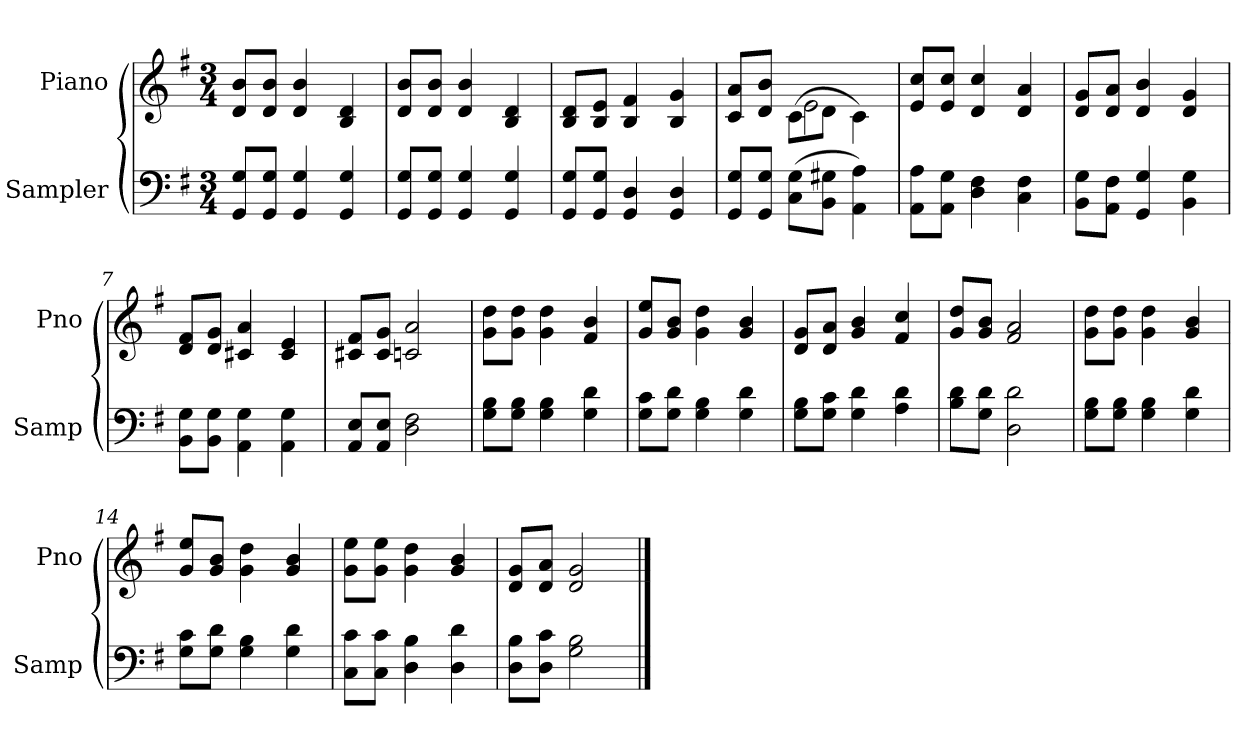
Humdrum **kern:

**kern	**kern
*part2	*part1
*staff2	*staff1
*I"Sampler	*I"Piano
*I'Samp	*I'Pno
*clefF4	*clefG2
*k[f#]	*k[f#]
*G:	*G:
*M3/4	*M3/4
=1	=1
8GG/ 8G/L	8d/ 8b/L
8GG/ 8G/J	8d/ 8b/J
4GG 4G	4d 4b
4GG 4G	4B 4d
=2	=2
8GG/ 8G/L	8d/ 8b/L
8GG/ 8G/J	8d/ 8b/J
4GG 4G	4d 4b
4GG 4G	4B 4d
=3	=3
8GG/ 8G/L	8B/ 8d/L
8GG/ 8G/J	8B/ 8e/J
4GG 4D	4B 4f#
4GG 4D	4B 4g
=4	=4
*	*^
8GG/ 8G/L	8c/ 8a/L	4ryy
8GG/ 8G/J	8d/ 8b/J	.
(8C\ 8G\L	(8c\L	2e
8BB\ 8G#X\J	8d\J	.
4AA 4A)	4c\)	.
*	*v	*v
=5	=5
8AA\ 8A\L	8e/ 8cc/L
8AA\ 8G\J	8e/ 8cc/J
4D 4F#	4d 4cc
4C 4F#	4d 4a
=6	=6
8BB\ 8G\L	8d/ 8g/L
8AA\ 8F#\J	8d/ 8a/J
4GG 4G	4d 4b
4BB 4G	4d 4g
=7	=7
8BB\ 8G\L	8d/ 8f#/L
8BB\ 8G\J	8d/ 8g/J
4AA 4G	4c#X 4a
4AA 4G	4c# 4e
=8	=8
8AA/ 8E/L	8c#X/ 8f#/L
8AA/ 8E/J	8c#/ 8g/J
2D 2F#	2cn 2a
=9	=9
8G\ 8B\L	8g\ 8dd\L
8G\ 8B\J	8g\ 8dd\J
4G 4B	4g 4dd
4G 4d	4f# 4b
=10	=10
8G\ 8c\L	8g/ 8ee/L
8G\ 8d\J	8g/ 8b/J
4G 4B	4g 4dd
4G 4d	4g 4b
=11	=11
8G\ 8B\L	8d/ 8g/L
8G\ 8c\J	8d/ 8a/J
4G 4d	4g 4b
4A 4d	4f# 4cc
=12	=12
8B\ 8d\L	8g/ 8dd/L
8G\ 8d\J	8g/ 8b/J
2D 2d	2f# 2a
=13	=13
8G\ 8B\L	8g\ 8dd\L
8G\ 8B\J	8g\ 8dd\J
4G 4B	4g 4dd
4G 4d	4g 4b
=14	=14
8G\ 8c\L	8g/ 8ee/L
8G\ 8d\J	8g/ 8b/J
4G 4B	4g 4dd
4G 4d	4g 4b
=15	=15
8C\ 8c\L	8g\ 8ee\L
8C\ 8c\J	8g\ 8ee\J
4D 4B	4g 4dd
4D 4d	4g 4b
=16	=16
8D\ 8B\L	8d/ 8g/L
8D\ 8c\J	8d/ 8a/J
2G 2B	2d 2g
==	==
*-	*-
